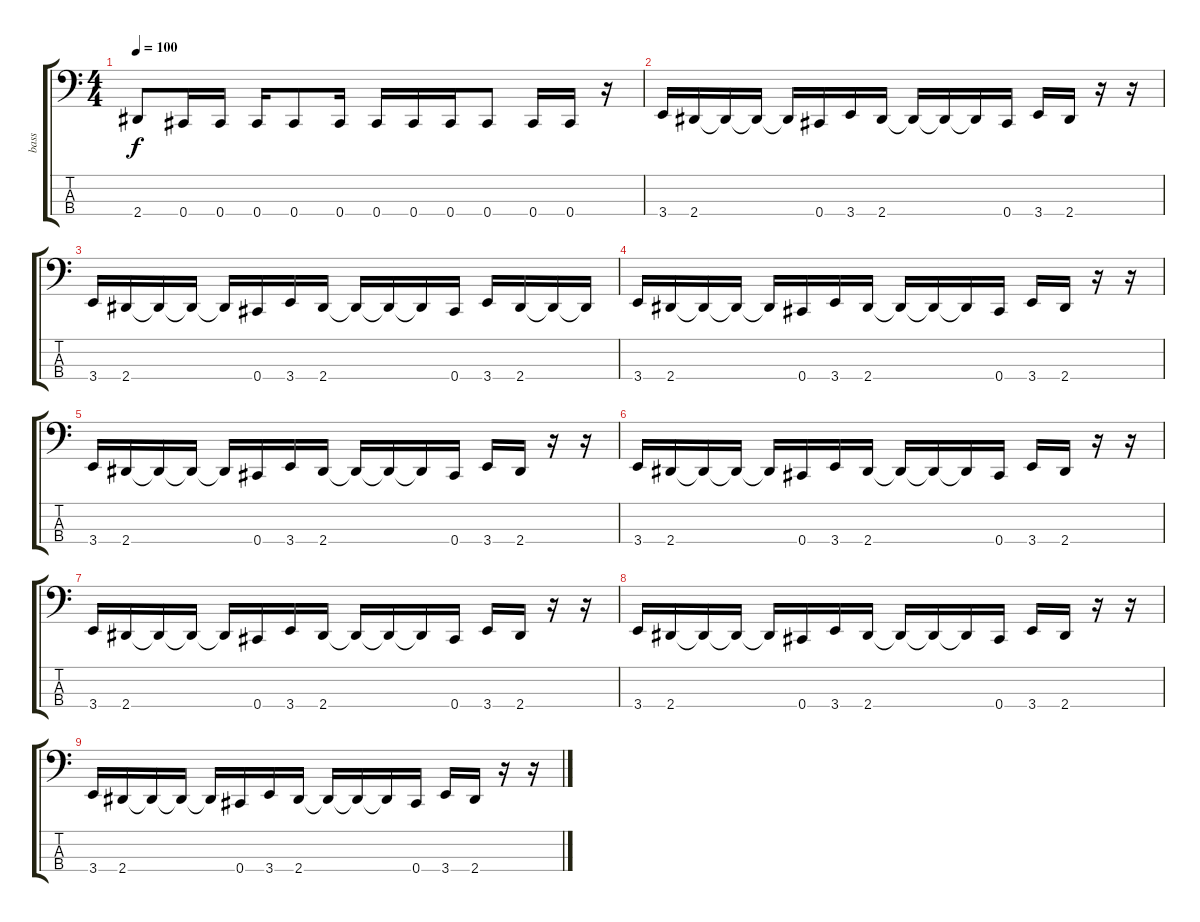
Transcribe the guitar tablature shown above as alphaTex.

\track ("bass" "bass") {instrument electricbasspick}
\staff {score tabs}
\tuning (Gb2 Db2 Ab1 Db1) {hide}
\ts (4 4)
\tempo 100
\clef f4
\ks c
2.4.8{dy f} 0.4.16 0.4.16 0.4.16 0.4.8 0.4.16 0.4.16 0.4.16 0.4.16 0.4.8 0.4.16 0.4.16 r.16 |
3.4.16 2.4.16 2.4{t}.16 2.4{t}.16 2.4{t}.16 0.4.16 3.4.16 2.4.16 2.4{t}.16 2.4{t}.16 2.4{t}.16 0.4.16 3.4.16 2.4.16 r.16 r.16 |
3.4.16 2.4.16 2.4{t}.16 2.4{t}.16 2.4{t}.16 0.4.16 3.4.16 2.4.16 2.4{t}.16 2.4{t}.16 2.4{t}.16 0.4.16 3.4.16 2.4.16 2.4{t}.16 2.4{t}.16 |
3.4.16 2.4.16 2.4{t}.16 2.4{t}.16 2.4{t}.16 0.4.16 3.4.16 2.4.16 2.4{t}.16 2.4{t}.16 2.4{t}.16 0.4.16 3.4.16 2.4.16 r.16 r.16 |
3.4.16 2.4.16 2.4{t}.16 2.4{t}.16 2.4{t}.16 0.4.16 3.4.16 2.4.16 2.4{t}.16 2.4{t}.16 2.4{t}.16 0.4.16 3.4.16 2.4.16 r.16 r.16 |
3.4.16 2.4.16 2.4{t}.16 2.4{t}.16 2.4{t}.16 0.4.16 3.4.16 2.4.16 2.4{t}.16 2.4{t}.16 2.4{t}.16 0.4.16 3.4.16 2.4.16 r.16 r.16 |
3.4.16 2.4.16 2.4{t}.16 2.4{t}.16 2.4{t}.16 0.4.16 3.4.16 2.4.16 2.4{t}.16 2.4{t}.16 2.4{t}.16 0.4.16 3.4.16 2.4.16 r.16 r.16 |
3.4.16 2.4.16 2.4{t}.16 2.4{t}.16 2.4{t}.16 0.4.16 3.4.16 2.4.16 2.4{t}.16 2.4{t}.16 2.4{t}.16 0.4.16 3.4.16 2.4.16 r.16 r.16 |
3.4.16{volume 3} 2.4.16 2.4{t}.16 2.4{t}.16 2.4{t}.16 0.4.16 3.4.16 2.4.16 2.4{t}.16 2.4{t}.16 2.4{t}.16 0.4.16 3.4.16 2.4.16 r.16 r.16
